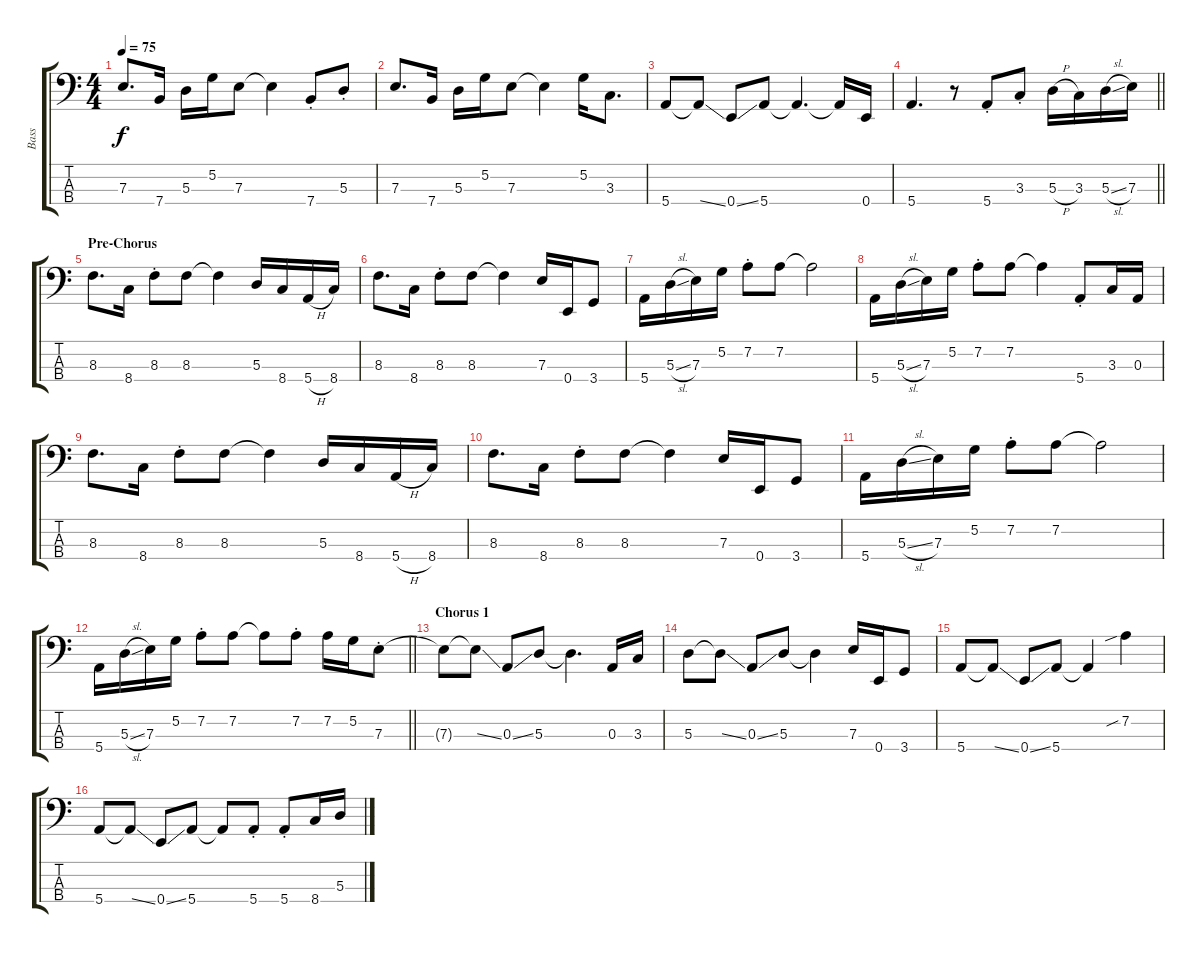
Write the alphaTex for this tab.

\track ("Bass" "Bass") {instrument electricbassfinger}
\staff {score tabs}
\tuning (G2 D2 A1 E1) {hide}
\ts (4 4)
\tempo 75
\clef f4
\ks c
7.3.8{d dy f} 7.4.16 5.3.16 5.2.16 7.3.8 7.3{t}.4 7.4{st}.8 5.3{st}.8 |
7.3.8{d} 7.4.16 5.3.16 5.2.16 7.3.8 7.3{t}.4 5.2.16 3.3.8{d} |
5.4.8 5.4{ss t}.8 0.4{ss}.8 5.4.8 5.4{t}.4{d} 5.4{t}.16 0.4.16 |
\barLineRight lightlight
5.4.4{d} r.8 5.4{st}.8 3.3{st}.8 5.3{h}.16 3.3.16 5.3{sl}.16 7.3.16 |
\section ("" "Pre-Chorus")
8.3.8{d} 8.4.16 8.3{st}.8 8.3.8 8.3{t}.4 5.3.16 8.4.16 5.4{h}.16 8.4.16 |
8.3.8{d} 8.4.16 8.3{st}.8 8.3.8 8.3{t}.4 7.3.16 0.4.16 3.4.8 |
5.4.16 5.3{sl}.16 7.3.16 5.2.16 7.2{st}.8 7.2.8 7.2{t}.2 |
5.4.16 5.3{sl}.16 7.3.16 5.2.16 7.2{st}.8 7.2.8 7.2{t}.4 5.4{st}.8 3.3.16 0.3.16 |
8.3.8{d} 8.4.16 8.3{st}.8 8.3.8 8.3{t}.4 5.3.16 8.4.16 5.4{h}.16 8.4.16 |
8.3.8{d} 8.4.16 8.3{st}.8 8.3.8 8.3{t}.4 7.3.16 0.4.16 3.4.8 |
5.4.16 5.3{sl}.16 7.3.16 5.2.16 7.2{st}.8 7.2.8 7.2{t}.2 |
\barLineRight lightlight
5.4.16 5.3{sl}.16 7.3.16 5.2.16 7.2{st}.8 7.2.8 7.2{t}.8 7.2{st}.8 7.2.16 5.2.16 7.3{st}.8 |
\section ("" "Chorus 1")
7.3{t}.8 7.3{ss t}.8 0.3{ss}.8 5.3.8 5.3{t}.4{d} 0.3.16 3.3.16 |
5.3.8 5.3{ss t}.8 0.3{ss}.8 5.3.8 5.3{t}.4 7.3.16 0.4.16 3.4.8 |
5.4.8 5.4{ss t}.8 0.4{ss}.8 5.4.8 5.4{t}.4 7.2{sib}.4 |
5.4.8 5.4{ss t}.8 0.4{ss}.8 5.4.8 5.4{t}.8 5.4{st}.8 5.4{st}.8 8.4.16 5.3.16
